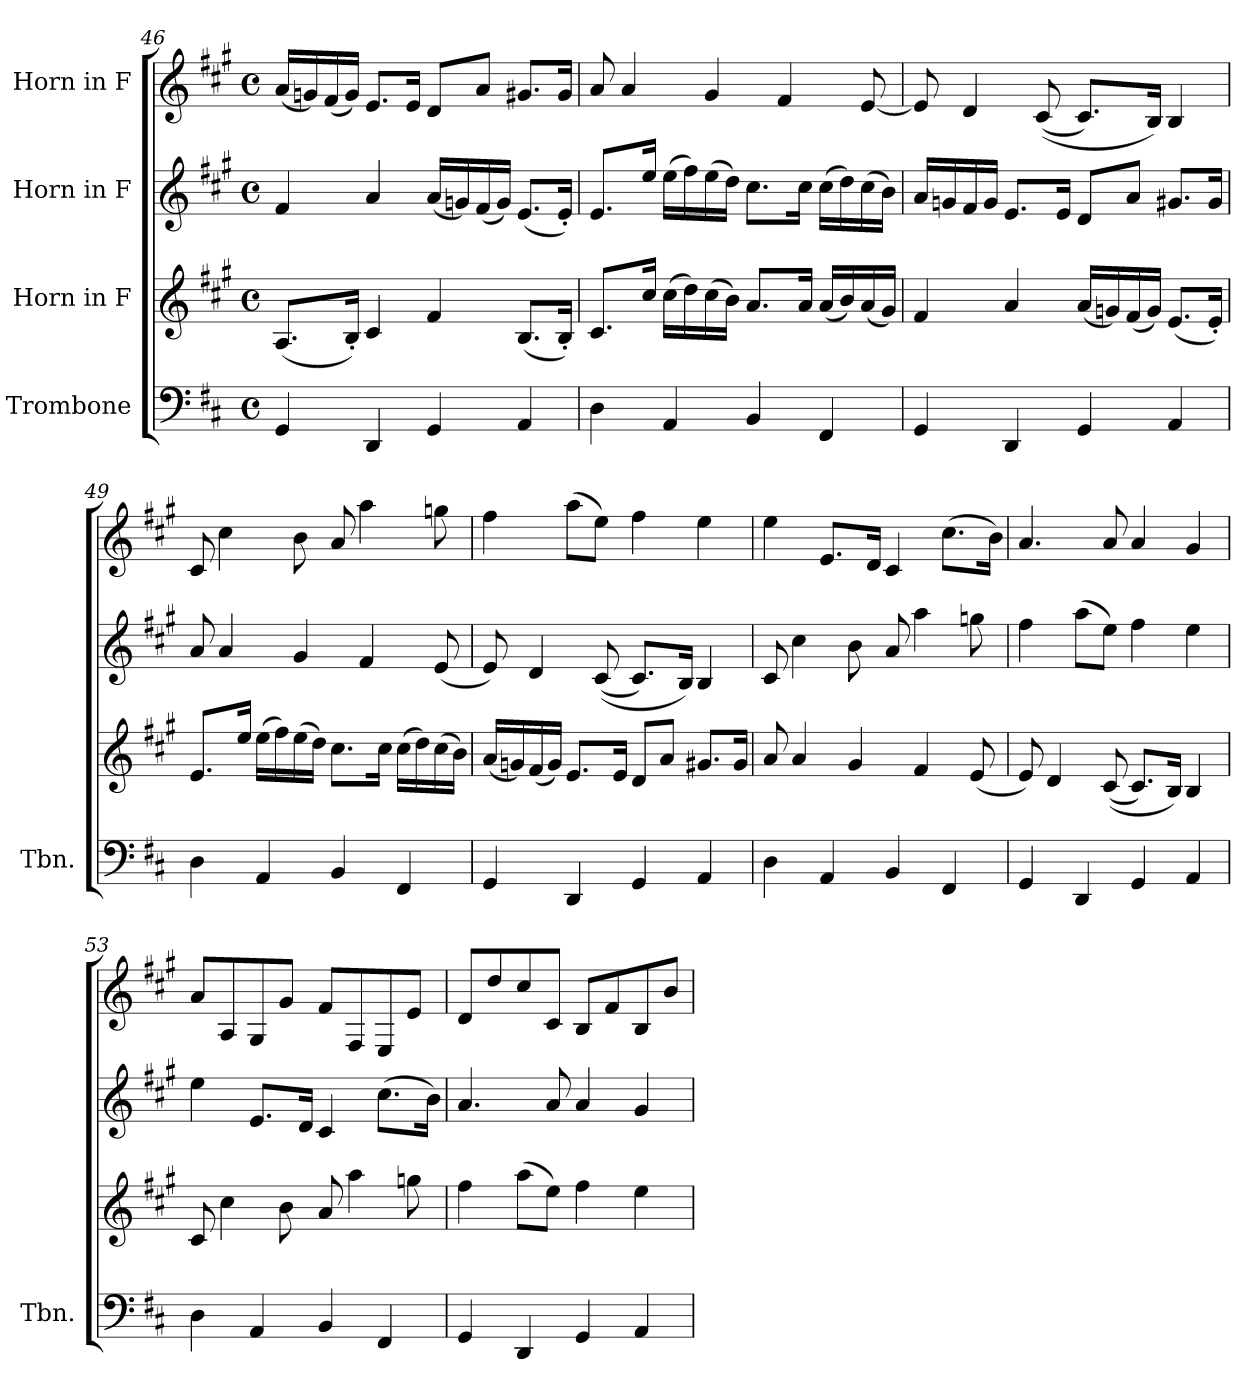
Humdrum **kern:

**kern	**kern	**kern	**kern
*part4	*part3	*part2	*part1
*staff4	*staff3	*staff2	*staff1
*I"Trombone	*I"Horn in F	*I"Horn in F	*I"Horn in F
*I'Tbn.	*	*	*
*clefF4	*clefG2	*clefG2	*clefG2
*	*ITrd4c7	*ITrd4c7	*ITrd4c7
*k[f#c#]	*k[f#c#]	*k[f#c#]	*k[f#c#]
*M4/4	*M4/4	*M4/4	*M4/4
*met(c)	*met(c)	*met(c)	*met(c)
=46	=46	=46	=46
4GG/	(8.D/L	4B/	(16d/LL
.	.	.	16cn/)
.	.	.	(16B/
.	16E'/Jk)	.	16c/JJ)
4DD/	4F#/	4d/	8.A/L
.	.	.	16A/Jk
4GG/	4B/	(16d/LL	8G/L
.	.	16cn/)	.
.	.	(16B/	8d/J
.	.	16c/JJ)	.
4AA/	(8.E/L	(8.A/L	8.c#X/L
.	16E'/Jk)	16A'/Jk)	16c#/Jk
=47	=47	=47	=47
4D\	8.F#/L	8.A/L	8d/
.	.	.	4d/
.	16f#/Jk	16a/Jk	.
4AA/	(16f#\LL	(16a\LL	.
.	16g\)	16b\)	.
.	(16f#\	(16a\	4c#/
.	16e\JJ)	16g\JJ)	.
4BB/	8.d/L	8.f#\L	.
.	.	.	4B/
.	16d/Jk	16f#\Jk	.
4FF#/	(16d/LL	(16f#\LL	.
.	16e/)	16g\)	.
.	(16d/	(16f#\	[8A/
.	16c#/JJ)	16e\JJ)	.
!!LO:LB:g=z
=48	=48	=48	=48
4GG/	4B/	16d/LL	8A/]
.	.	16cn/	.
.	.	16B/	4G/
.	.	16c/JJ	.
4DD/	4d/	8.A/L	.
.	.	.	((8F#/
.	.	16A/Jk	.
4GG/	(16d/LL	8G/L	8.F#/L)
.	16cn/)	.	.
.	(16B/	8d/J	.
.	16c/JJ)	.	16E/Jk)
4AA/	(8.A/L	8.c#X/L	4E/
.	16A'/Jk)	16c#/Jk	.
=49	=49	=49	=49
4D\	8.A/L	8d/	8F#/
.	.	4d/	4f#\
.	16a/Jk	.	.
4AA/	(16a\LL	.	.
.	16b\)	.	.
.	(16a\	4c#/	8e\
.	16g\JJ)	.	.
4BB/	8.f#\L	.	8d/
.	.	4B/	4dd\
.	16f#\Jk	.	.
4FF#/	(16f#\LL	.	.
.	16g\)	.	.
.	(16f#\	(8A/	8ccn\
.	16e\JJ)	.	.
=50	=50	=50	=50
4GG/	(16d/LL	8A/)	4b\
.	16cn/)	.	.
.	(16B/	4G/	.
.	16c/JJ)	.	.
4DD/	8.A/L	.	(8dd\L
.	.	((8F#/	8a\J)
.	16A/Jk	.	.
4GG/	8G/L	8.F#/L)	4b\
.	8d/J	.	.
.	.	16E/Jk)	.
4AA/	8.c#X/L	4E/	4a\
.	16c#/Jk	.	.
!!LO:LB:g=z
=51	=51	=51	=51
4D\	8d/	8F#/	4a\
.	4d/	4f#\	.
4AA/	.	.	8.A/L
.	4c#/	8e\	.
.	.	.	16G/Jk
4BB/	.	8d/	4F#/
.	4B/	4dd\	.
4FF#/	.	.	(8.f#\L
.	(8A/	8ccn\	.
.	.	.	16e\Jk)
=52	=52	=52	=52
4GG/	8A/)	4b\	4.d/
.	4G/	.	.
4DD/	.	(8dd\L	.
.	((8F#/	8a\J)	8d/
4GG/	8.F#/L)	4b\	4d/
.	16E/Jk)	.	.
4AA/	4E/	4a\	4c#/
=53	=53	=53	=53
4D\	8F#/	4a\	8d/L
.	4f#\	.	8D/
4AA/	.	8.A/L	8C#/
.	8e\	.	8c#/J
.	.	16G/Jk	.
4BB/	8d/	4F#/	8B/L
.	4dd\	.	8BB/
4FF#/	.	(8.f#\L	8AA/
.	8ccn\	.	8A/J
.	.	16e\Jk)	.
=54	=54	=54	=54
4GG/	4b\	4.d/	8G/L
.	.	.	8g/
4DD/	(8dd\L	.	8f#/
.	8a\J)	8d/	8F#/J
4GG/	4b\	4d/	8E/L
.	.	.	8B/
4AA/	4a\	4c#/	8E/
.	.	.	8e/J
=	=	=	=
*-	*-	*-	*-
